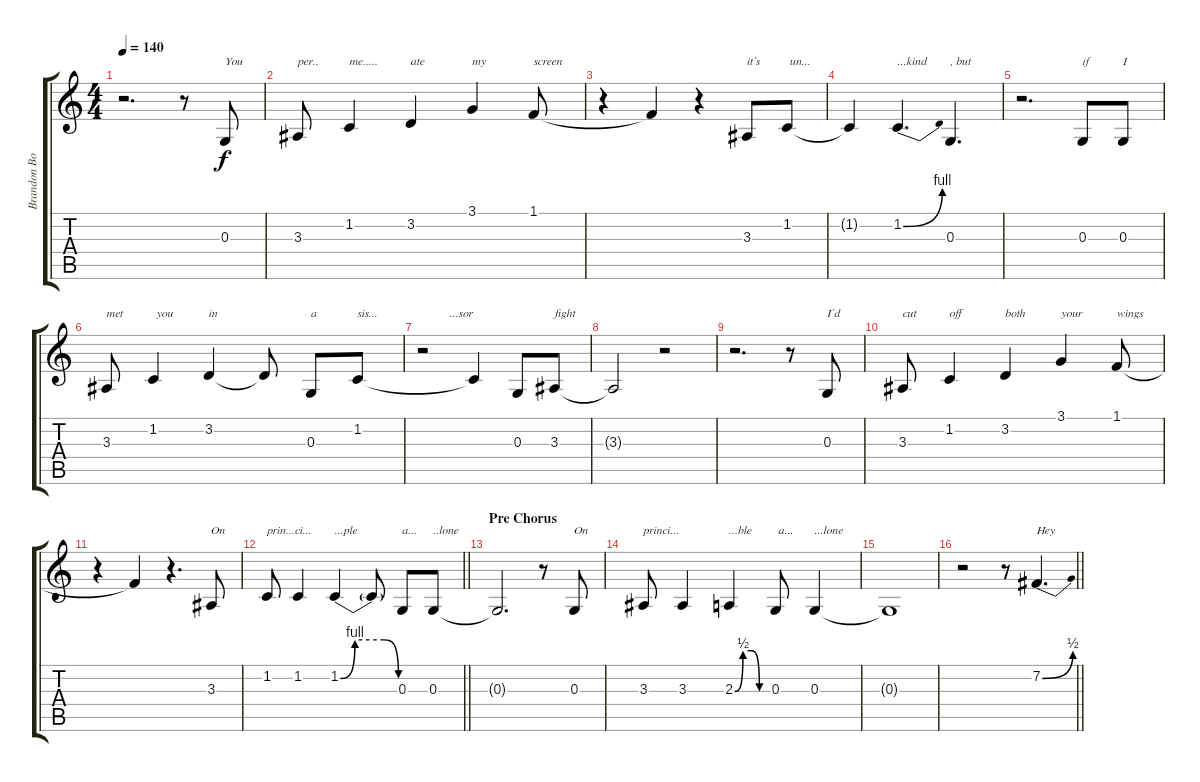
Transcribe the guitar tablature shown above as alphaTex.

\track ("Brandon Boyd [Voice]" "Brandon Bo") {instrument lead6voice}
\staff {score tabs}
\tuning (E4 B3 G3 D3 A2 E2) {hide}
\ts (4 4)
\tempo 140
\clef g2
\ks c
r.2{d dy f} r.8 0.3.8{txt "You"} |
3.3.8{txt "per.."} 1.2.4{txt "me....."} 3.2.4{txt "ate"} 3.1.4{txt "my"} 1.1.8{txt "screen"} |
r.4 1.1{t}.4 r.4 3.3.8{txt "it`s"} 1.2.8{txt " un..."} |
1.2{t}.4 1.2{be (bend 0 0 60 4)}.4{d txt "...kind"} 0.3.4{d txt ", but"} |
r.2{d} 0.3.8{txt "if"} 0.3.8{txt "I"} |
3.3.8{txt "met"} 1.2.4{txt " you"} 3.2.4{txt "in"} 3.2{t}.8 0.3.8{txt "a"} 1.2.8{txt "sis...                        ...sor"} |
r.2 1.2{t}.4 0.3.8 3.3.8{txt "fight"} |
3.3{t}.2 r.2 |
r.2{d} r.8 0.3.8{txt "I`d"} |
3.3.8{txt "cut"} 1.2.4{txt "off"} 3.2.4{txt "both"} 3.1.4{txt "your"} 1.1.8{txt "wings"} |
r.4 1.1{t}.4 r.4{d} 3.3.8{txt "On"} |
\barLineRight lightlight
1.2.8{txt "prin...ci..."} 1.2.4 1.2{be (custom 0 0 15 4 30 4 45 4 60 0)}.4{txt "...ple"} 1.2{t}.8 0.3.8{txt "a..."} 0.3.8{txt "..lone"} |
\section ("" "Pre Chorus")
0.3{t}.2{d} r.8 0.3.8{txt "On"} |
3.3.8{txt "princi..."} 3.3.4 2.3{be (custom 0 0 15 2 30 2 45 0 60 0)}.4{txt "...ble"} 0.3.8{txt " a..."} 0.3.4{txt "...lone"} |
0.3{t}.1 |
\barLineRight lightlight
r.2 r.8 7.2{be (bend 0 0 60 2)}.4{d txt "Hey"}
